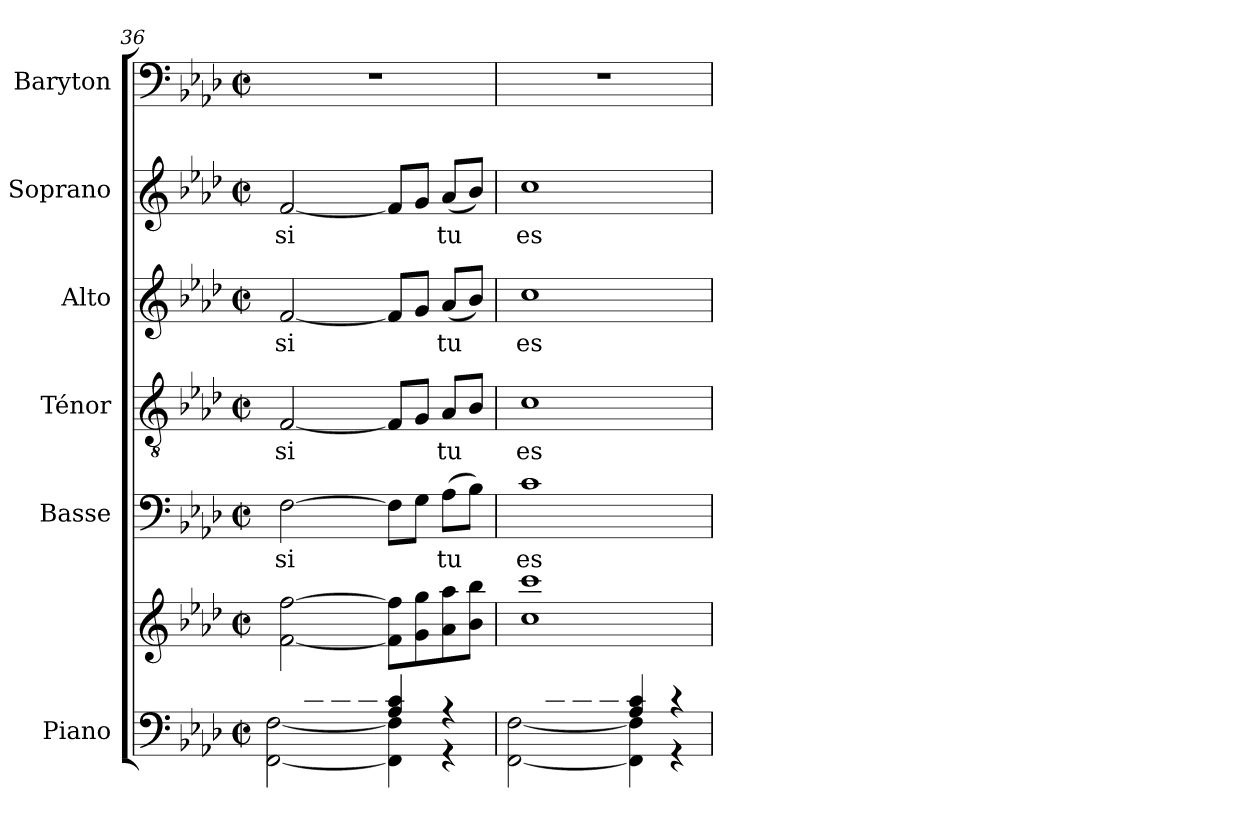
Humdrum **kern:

**kern	**kern	**kern	**text	**kern	**text	**kern	**text	**kern	**text	**kern
*part6	*part6	*part5	*part5	*part4	*part4	*part3	*part3	*part2	*part2	*part1
*staff7	*staff6	*staff5	*staff5	*staff4	*staff4	*staff3	*staff3	*staff2	*staff2	*staff1
*I"Piano	*	*I"Basse	*	*I"Ténor	*	*I"Alto	*	*I"Soprano	*	*I"Baryton
*I'Pno.	*	*I'B.	*	*I'T.	*	*I'Alt.	*	*I'So.	*	*I'Bar.
*clefF4	*clefG2	*clefF4	*	*clefGv2	*	*clefG2	*	*clefG2	*	*clefF4
*k[b-e-a-d-]	*k[b-e-a-d-]	*k[b-e-a-d-]	*	*k[b-e-a-d-]	*	*k[b-e-a-d-]	*	*k[b-e-a-d-]	*	*k[b-e-a-d-]
*M4/4	*M4/4	*M4/4	*	*M4/4	*	*M4/4	*	*M4/4	*	*M4/4
*met(c|)	*met(c|)	*met(c|)	*	*met(c|)	*	*met(c|)	*	*met(c|)	*	*met(c|)
=36	=36	=36	=36	=36	=36	=36	=36	=36	=36	=36
*^	*	*	*	*	*	*	*	*	*	*
!	!	!	!	!LO:LY:b	!	!LO:LY:b	!	!LO:LY:b	!	!LO:LY:b	!
8F/Lyy	[2FF\ [2F\	[2f\ [2ff\	[2F\	si	[2F/	si	[2f/	si	[2f/	si	1r
8A-/ 8c/	.	.	.	.	.	.	.	.	.	.	.
8A-/ 8c/	.	.	.	.	.	.	.	.	.	.	.
8A-/ 8c/J	.	.	.	.	.	.	.	.	.	.	.
4A-/ 4c/	4FF\] 4F\]	8f\] 8ff\]L	8F\L]	.	8F/L]	.	8f/L]	.	8f/L]	.	.
.	.	8g\ 8gg\	8G\J	.	8G/J	.	8g/J	.	8g/J	.	.
!	!	!	!	!LO:LY:b	!	!LO:LY:b	!	!LO:LY:b	!	!LO:LY:b	!
4r	4r	8a-\ 8aa-\	(8A-\L	tu	8A-/L	tu	(8a-/L	tu	(8a-/L	tu	.
.	.	8b-\ 8bb-\J	8B-\J)	.	8B-/J	.	8b-/J)	.	8b-/J)	.	.
=37	=37	=37	=37	=37	=37	=37	=37	=37	=37	=37	=37
!	!	!	!	!LO:LY:b	!	!LO:LY:b	!	!LO:LY:b	!	!LO:LY:b	!
8F/Lyy	[2FF\ [2F\	1cc 1ccc	1c	es	1c	es	1cc	es	1cc	es	1r
8A-/ 8c/	.	.	.	.	.	.	.	.	.	.	.
8A-/ 8c/	.	.	.	.	.	.	.	.	.	.	.
8A-/ 8c/J	.	.	.	.	.	.	.	.	.	.	.
4A-/ 4c/	4FF\] 4F\]	.	.	.	.	.	.	.	.	.	.
4r	4r	.	.	.	.	.	.	.	.	.	.
*v	*v	*	*	*	*	*	*	*	*	*	*
=	=	=	=	=	=	=	=	=	=	=
*-	*-	*-	*-	*-	*-	*-	*-	*-	*-	*-
